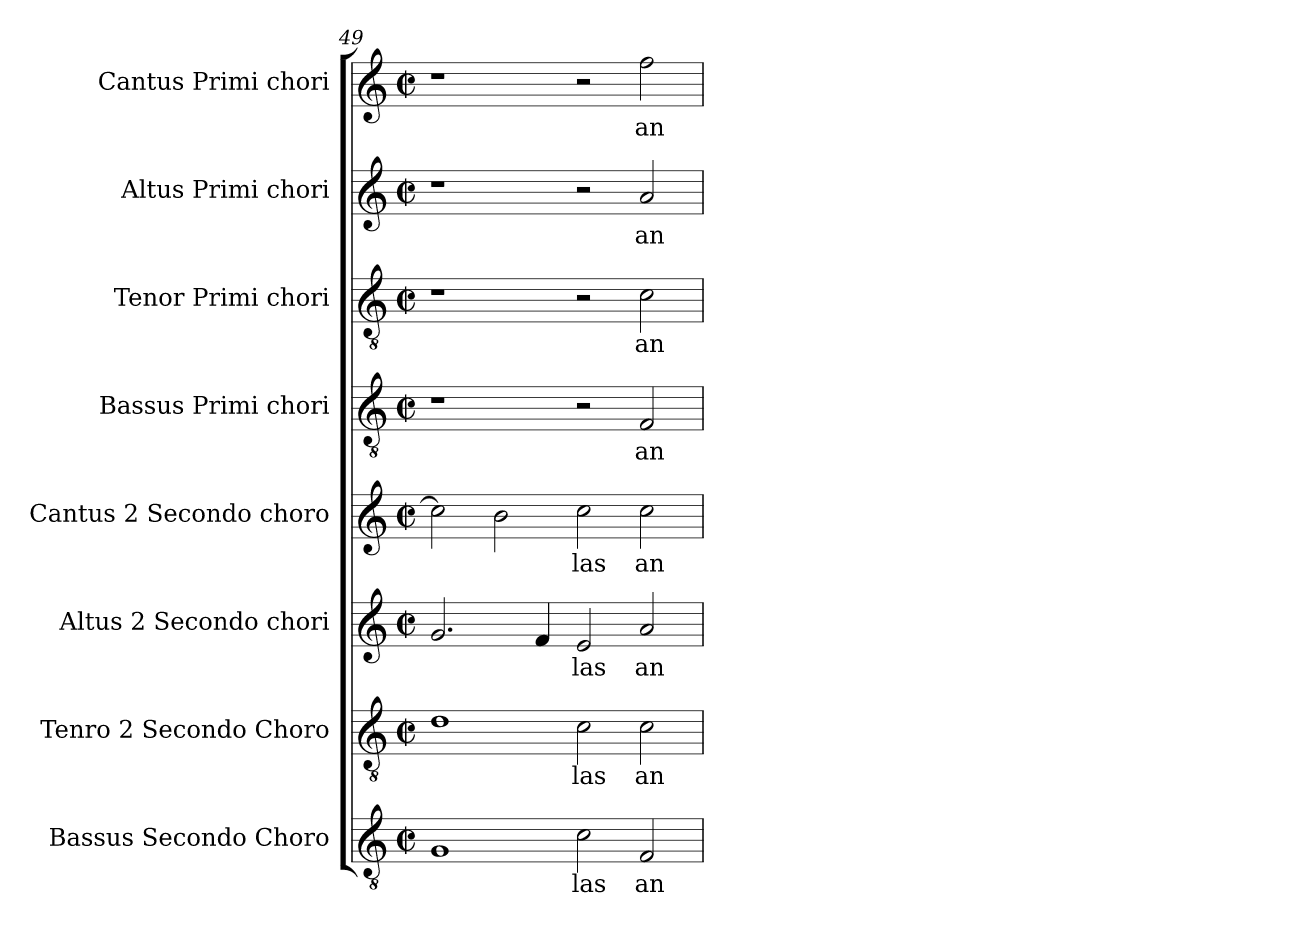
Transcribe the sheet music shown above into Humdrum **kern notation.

**kern	**text	**kern	**text	**kern	**text	**kern	**text	**kern	**text	**kern	**text	**kern	**text	**kern	**text
*part8	*part8	*part7	*part7	*part6	*part6	*part5	*part5	*part4	*part4	*part3	*part3	*part2	*part2	*part1	*part1
*staff8	*staff8	*staff7	*staff7	*staff6	*staff6	*staff5	*staff5	*staff4	*staff4	*staff3	*staff3	*staff2	*staff2	*staff1	*staff1
*I"Bassus  Secondo Choro	*	*I"Tenro 2  Secondo Choro	*	*I"Altus 2  Secondo chori	*	*I"Cantus 2  Secondo choro	*	*I"Bassus  Primi chori	*	*I"Tenor  Primi chori	*	*I"Altus  Primi chori	*	*I"Cantus  Primi chori	*
*I'Ch	*	*I'Ch	*	*I'Ch	*	*I'Ch	*	*I'Ch	*	*I'Ch	*	*I'Ch	*	*I'Ch	*
*clefGv2	*	*clefGv2	*	*clefG2	*	*clefG2	*	*clefGv2	*	*clefGv2	*	*clefG2	*	*clefG2	*
*M2/2	*	*M2/2	*	*M2/2	*	*M2/2	*	*M2/2	*	*M2/2	*	*M2/2	*	*M2/2	*
*met(c|)	*	*met(c|)	*	*met(c|)	*	*met(c|)	*	*met(c|)	*	*met(c|)	*	*met(c|)	*	*met(c|)	*
=49	=49	=49	=49	=49	=49	=49	=49	=49	=49	=49	=49	=49	=49	=49	=49
1G	.	1d	.	2.g/	.	2cc\]	.	1r	.	1r	.	1r	.	1r	.
.	.	.	.	.	.	2b\	.	.	.	.	.	.	.	.	.
.	.	.	.	4f/	.	.	.	.	.	.	.	.	.	.	.
!	!LO:LY:b:cj	!	!LO:LY:b:cj	!	!LO:LY:b:cj	!	!LO:LY:b:cj	!	!	!	!	!	!	!	!
2c\	-las	2c\	-las	2e/	-las	2cc\	-las	2r	.	2r	.	2r	.	2r	.
!	!LO:LY:b:cj	!	!LO:LY:b:cj	!	!LO:LY:b:cj	!	!LO:LY:b:cj	!	!LO:LY:b:cj	!	!LO:LY:b:cj	!	!LO:LY:b:cj	!	!LO:LY:b:cj
2F/	an-	2c\	an-	2a/	an-	2cc\	an-	2F/	an-	2c\	an-	2a/	an-	2ff\	an-
=	=	=	=	=	=	=	=	=	=	=	=	=	=	=	=
*-	*-	*-	*-	*-	*-	*-	*-	*-	*-	*-	*-	*-	*-	*-	*-
